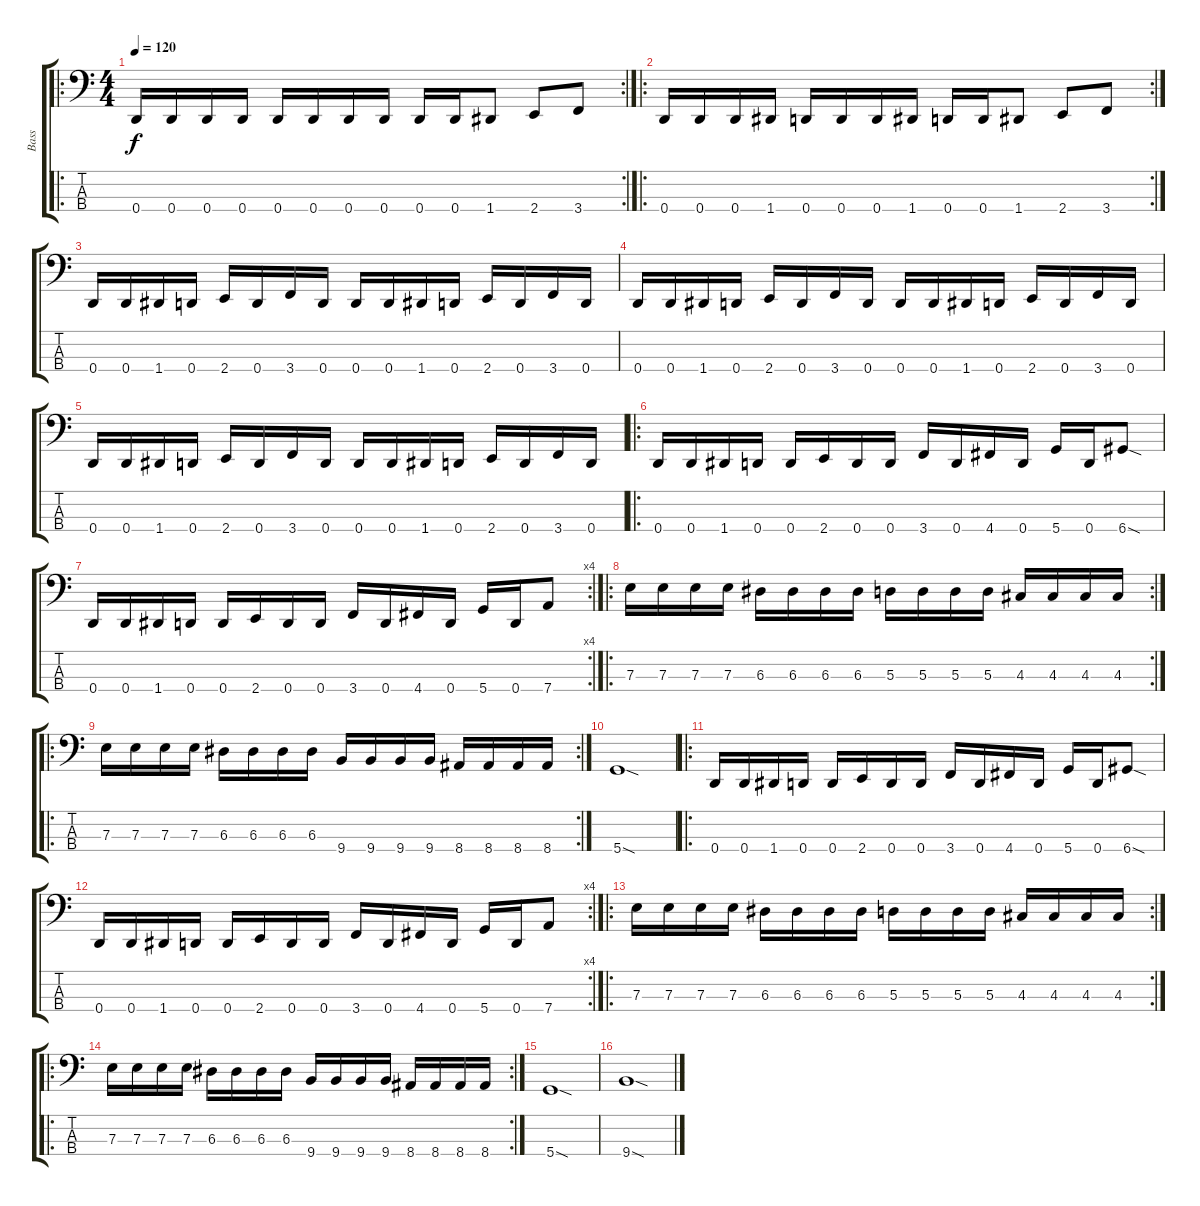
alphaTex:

\track ("Bass" "Bass") {instrument electricbasspick}
\staff {score tabs}
\tuning (G2 D2 A1 D1) {hide}
\ro
\rc 2
\ts (4 4)
\tempo 120
\clef f4
\ks c
0.4.16{dy f instrument electricbasspick} 0.4.16 0.4.16 0.4.16 0.4.16 0.4.16 0.4.16 0.4.16 0.4.16 0.4.16 1.4.8 2.4.8 3.4.8 |
\ro
\rc 2
0.4.16 0.4.16 0.4.16 1.4.16 0.4.16 0.4.16 0.4.16 1.4.16 0.4.16 0.4.16 1.4.8 2.4.8 3.4.8 |
0.4.16 0.4.16 1.4.16 0.4.16 2.4.16 0.4.16 3.4.16 0.4.16 0.4.16 0.4.16 1.4.16 0.4.16 2.4.16 0.4.16 3.4.16 0.4.16 |
0.4.16 0.4.16 1.4.16 0.4.16 2.4.16 0.4.16 3.4.16 0.4.16 0.4.16 0.4.16 1.4.16 0.4.16 2.4.16 0.4.16 3.4.16 0.4.16 |
0.4.16 0.4.16 1.4.16 0.4.16 2.4.16 0.4.16 3.4.16 0.4.16 0.4.16 0.4.16 1.4.16 0.4.16 2.4.16 0.4.16 3.4.16 0.4.16 |
\ro
0.4.16 0.4.16 1.4.16 0.4.16 0.4.16 2.4.16 0.4.16 0.4.16 3.4.16 0.4.16 4.4.16 0.4.16 5.4.16 0.4.16 6.4{sod}.8 |
\rc 4
0.4.16 0.4.16 1.4.16 0.4.16 0.4.16 2.4.16 0.4.16 0.4.16 3.4.16 0.4.16 4.4.16 0.4.16 5.4.16 0.4.16 7.4.8 |
\ro
\rc 2
7.3.16 7.3.16 7.3.16 7.3.16 6.3.16 6.3.16 6.3.16 6.3.16 5.3.16 5.3.16 5.3.16 5.3.16 4.3.16 4.3.16 4.3.16 4.3.16 |
\ro
\rc 2
7.3.16 7.3.16 7.3.16 7.3.16 6.3.16 6.3.16 6.3.16 6.3.16 9.4.16 9.4.16 9.4.16 9.4.16 8.4.16 8.4.16 8.4.16 8.4.16 |
5.4{sod}.1 |
\ro
0.4.16 0.4.16 1.4.16 0.4.16 0.4.16 2.4.16 0.4.16 0.4.16 3.4.16 0.4.16 4.4.16 0.4.16 5.4.16 0.4.16 6.4{sod}.8 |
\rc 4
0.4.16 0.4.16 1.4.16 0.4.16 0.4.16 2.4.16 0.4.16 0.4.16 3.4.16 0.4.16 4.4.16 0.4.16 5.4.16 0.4.16 7.4.8 |
\ro
\rc 2
7.3.16 7.3.16 7.3.16 7.3.16 6.3.16 6.3.16 6.3.16 6.3.16 5.3.16 5.3.16 5.3.16 5.3.16 4.3.16 4.3.16 4.3.16 4.3.16 |
\ro
\rc 2
7.3.16 7.3.16 7.3.16 7.3.16 6.3.16 6.3.16 6.3.16 6.3.16 9.4.16 9.4.16 9.4.16 9.4.16 8.4.16 8.4.16 8.4.16 8.4.16 |
5.4{sod}.1 |
9.4{sod}.1
